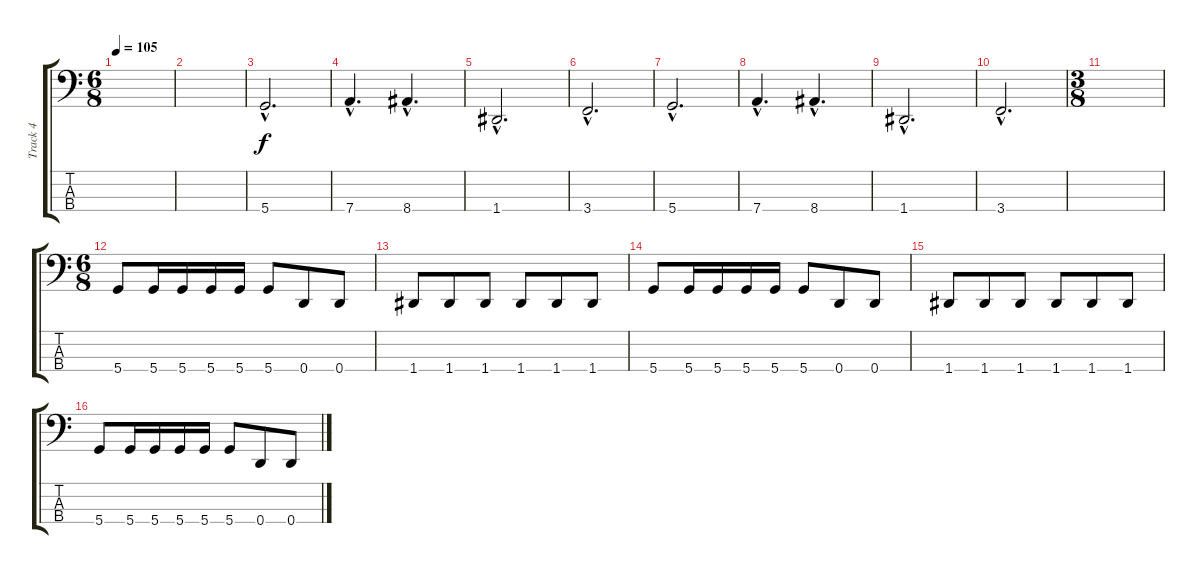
\track ("Track 4" "Track 4") {instrument electricbassfinger}
\staff {score tabs}
\tuning (G2 D2 A1 D1) {hide}
\ts (6 8)
\tempo 105
\clef f4
\ks c
|
|
5.4{hac}.2{d} |
7.4{hac}.4{d} 8.4{hac}.4{d} |
1.4{hac}.2{d} |
3.4{hac}.2{d} |
5.4{hac}.2{d} |
7.4{hac}.4{d} 8.4{hac}.4{d} |
1.4{hac}.2{d} |
3.4{hac}.2{d} |
\ts (3 8)
|
\ts (6 8)
5.4.8 5.4.16 5.4.16 5.4.16 5.4.16 5.4.8 0.4.8 0.4.8 |
1.4.8 1.4.8 1.4.8 1.4.8 1.4.8 1.4.8 |
5.4.8 5.4.16 5.4.16 5.4.16 5.4.16 5.4.8 0.4.8 0.4.8 |
1.4.8 1.4.8 1.4.8 1.4.8 1.4.8 1.4.8 |
5.4.8 5.4.16 5.4.16 5.4.16 5.4.16 5.4.8 0.4.8 0.4.8
